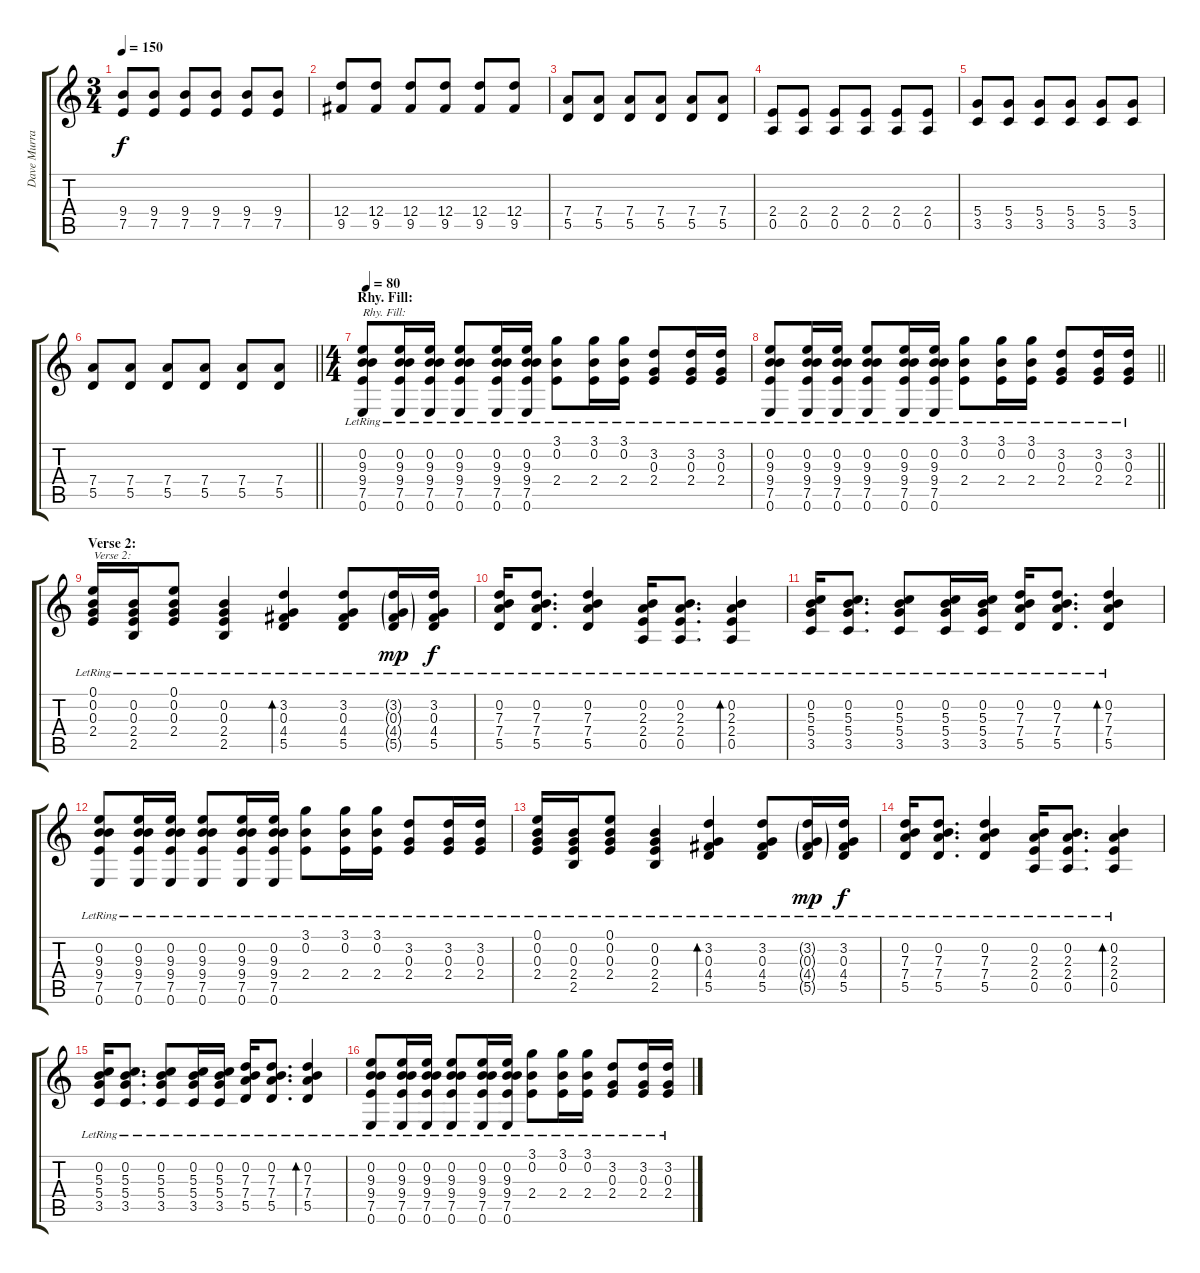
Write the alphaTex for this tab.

\track ("Dave Murray" "Dave Murra") {instrument distortionguitar}
\staff {score tabs}
\tuning (E4 B3 G3 D3 A2 E2) {hide}
\ts (3 4)
\tempo 150
\clef g2
\ks c
(9.4 7.5).8{dy f} (9.4 7.5).8 (9.4 7.5).8 (9.4 7.5).8 (9.4 7.5).8 (9.4 7.5).8 |
(12.4 9.5).8 (12.4 9.5).8 (12.4 9.5).8 (12.4 9.5).8 (12.4 9.5).8 (12.4 9.5).8 |
(7.4 5.5).8 (7.4 5.5).8 (7.4 5.5).8 (7.4 5.5).8 (7.4 5.5).8 (7.4 5.5).8 |
(2.4 0.5).8 (2.4 0.5).8 (2.4 0.5).8 (2.4 0.5).8 (2.4 0.5).8 (2.4 0.5).8 |
(5.4 3.5).8 (5.4 3.5).8 (5.4 3.5).8 (5.4 3.5).8 (5.4 3.5).8 (5.4 3.5).8 |
\barLineRight lightlight
(7.4 5.5).8 (7.4 5.5).8 (7.4 5.5).8 (7.4 5.5).8 (7.4 5.5).8 (7.4 5.5).8 |
\ts (4 4)
\section ("" "Rhy. Fill:")
\tempo 80
(0.2{lr} 9.3{lr} 9.4{lr} 7.5{lr} 0.6{lr}).8{txt "Rhy. Fill:" instrument electricguitarclean} (0.2{lr} 9.3{lr} 9.4{lr} 7.5{lr} 0.6{lr}).16 (0.2{lr} 9.3{lr} 9.4{lr} 7.5{lr} 0.6{lr}).16 (0.2{lr} 9.3{lr} 9.4{lr} 7.5{lr} 0.6{lr}).8 (0.2{lr} 9.3{lr} 9.4{lr} 7.5{lr} 0.6{lr}).16 (0.2{lr} 9.3{lr} 9.4{lr} 7.5{lr} 0.6{lr}).16 (3.1{lr} 0.2{lr} 2.4{lr}).8 (3.1{lr} 0.2{lr} 2.4{lr}).16 (3.1{lr} 0.2{lr} 2.4{lr}).16 (3.2{lr} 0.3{lr} 2.4{lr}).8 (3.2{lr} 0.3{lr} 2.4{lr}).16 (3.2{lr} 0.3{lr} 2.4{lr}).16 |
\barLineRight lightlight
(0.2{lr} 9.3{lr} 9.4{lr} 7.5{lr} 0.6{lr}).8 (0.2{lr} 9.3{lr} 9.4{lr} 7.5{lr} 0.6{lr}).16 (0.2{lr} 9.3{lr} 9.4{lr} 7.5{lr} 0.6{lr}).16 (0.2{lr} 9.3{lr} 9.4{lr} 7.5{lr} 0.6{lr}).8 (0.2{lr} 9.3{lr} 9.4{lr} 7.5{lr} 0.6{lr}).16 (0.2{lr} 9.3{lr} 9.4{lr} 7.5{lr} 0.6{lr}).16 (3.1{lr} 0.2{lr} 2.4{lr}).8 (3.1{lr} 0.2{lr} 2.4{lr}).16 (3.1{lr} 0.2{lr} 2.4{lr}).16 (3.2{lr} 0.3{lr} 2.4{lr}).8 (3.2{lr} 0.3{lr} 2.4{lr}).16 (3.2{lr} 0.3{lr} 2.4{lr}).16 |
\section ("" "Verse 2:")
(0.1{lr} 0.2{lr} 0.3{lr} 2.4{lr}).16{txt "Verse 2:"} (0.2{lr} 0.3{lr} 2.4{lr} 2.5{lr}).16 (0.1{lr} 0.2{lr} 0.3{lr} 2.4{lr}).8 (0.2{lr} 0.3{lr} 2.4{lr} 2.5{lr}).4 (3.2{lr} 0.3{lr} 4.4{lr} 5.5{lr}).4{bd 120} (3.2{lr} 0.3{lr} 4.4{lr} 5.5{lr}).8 (3.2{g lr} 0.3{g lr} 4.4{g lr} 5.5{g lr}).16{dy mp} (3.2{lr} 0.3{lr} 4.4{lr} 5.5{lr}).16{dy f} |
(0.2{lr} 7.3{lr} 7.4{lr} 5.5{lr}).16 (0.2{lr} 7.3{lr} 7.4{lr} 5.5{lr}).8{d} (0.2{lr} 7.3{lr} 7.4{lr} 5.5{lr}).4 (0.2{lr} 2.3{lr} 2.4{lr} 0.5{lr}).16 (0.2{lr} 2.3{lr} 2.4{lr} 0.5{lr}).8{d} (0.2{lr} 2.3{lr} 2.4{lr} 0.5{lr}).4{bd 120} |
(0.2{lr} 5.3{lr} 5.4{lr} 3.5{lr}).16 (0.2{lr} 5.3{lr} 5.4{lr} 3.5{lr}).8{d} (0.2{lr} 5.3{lr} 5.4{lr} 3.5{lr}).8 (0.2{lr} 5.3{lr} 5.4{lr} 3.5{lr}).16 (0.2{lr} 5.3{lr} 5.4{lr} 3.5{lr}).16 (0.2{lr} 7.3{lr} 7.4{lr} 5.5{lr}).16 (0.2{lr} 7.3{lr} 7.4{lr} 5.5{lr}).8{d} (0.2{lr} 7.3{lr} 7.4{lr} 5.5{lr}).4{bd 120} |
(0.2{lr} 9.3{lr} 9.4{lr} 7.5{lr} 0.6{lr}).8 (0.2{lr} 9.3{lr} 9.4{lr} 7.5{lr} 0.6{lr}).16 (0.2{lr} 9.3{lr} 9.4{lr} 7.5{lr} 0.6{lr}).16 (0.2{lr} 9.3{lr} 9.4{lr} 7.5{lr} 0.6{lr}).8 (0.2{lr} 9.3{lr} 9.4{lr} 7.5{lr} 0.6{lr}).16 (0.2{lr} 9.3{lr} 9.4{lr} 7.5{lr} 0.6{lr}).16 (3.1{lr} 0.2{lr} 2.4{lr}).8 (3.1{lr} 0.2{lr} 2.4{lr}).16 (3.1{lr} 0.2{lr} 2.4{lr}).16 (3.2{lr} 0.3{lr} 2.4{lr}).8 (3.2{lr} 0.3{lr} 2.4{lr}).16 (3.2{lr} 0.3{lr} 2.4{lr}).16 |
(0.1{lr} 0.2{lr} 0.3{lr} 2.4{lr}).16 (0.2{lr} 0.3{lr} 2.4{lr} 2.5{lr}).16 (0.1{lr} 0.2{lr} 0.3{lr} 2.4{lr}).8 (0.2{lr} 0.3{lr} 2.4{lr} 2.5{lr}).4 (3.2{lr} 0.3{lr} 4.4{lr} 5.5{lr}).4{bd 120} (3.2{lr} 0.3{lr} 4.4{lr} 5.5{lr}).8 (3.2{g lr} 0.3{g lr} 4.4{g lr} 5.5{g lr}).16{dy mp} (3.2{lr} 0.3{lr} 4.4{lr} 5.5{lr}).16{dy f} |
(0.2{lr} 7.3{lr} 7.4{lr} 5.5{lr}).16 (0.2{lr} 7.3{lr} 7.4{lr} 5.5{lr}).8{d} (0.2{lr} 7.3{lr} 7.4{lr} 5.5{lr}).4 (0.2{lr} 2.3{lr} 2.4{lr} 0.5{lr}).16 (0.2{lr} 2.3{lr} 2.4{lr} 0.5{lr}).8{d} (0.2{lr} 2.3{lr} 2.4{lr} 0.5{lr}).4{bd 120} |
(0.2{lr} 5.3{lr} 5.4{lr} 3.5{lr}).16 (0.2{lr} 5.3{lr} 5.4{lr} 3.5{lr}).8{d} (0.2{lr} 5.3{lr} 5.4{lr} 3.5{lr}).8 (0.2{lr} 5.3{lr} 5.4{lr} 3.5{lr}).16 (0.2{lr} 5.3{lr} 5.4{lr} 3.5{lr}).16 (0.2{lr} 7.3{lr} 7.4{lr} 5.5{lr}).16 (0.2{lr} 7.3{lr} 7.4{lr} 5.5{lr}).8{d} (0.2{lr} 7.3{lr} 7.4{lr} 5.5{lr}).4{bd 120} |
(0.2{lr} 9.3{lr} 9.4{lr} 7.5{lr} 0.6{lr}).8 (0.2{lr} 9.3{lr} 9.4{lr} 7.5{lr} 0.6{lr}).16 (0.2{lr} 9.3{lr} 9.4{lr} 7.5{lr} 0.6{lr}).16 (0.2{lr} 9.3{lr} 9.4{lr} 7.5{lr} 0.6{lr}).8 (0.2{lr} 9.3{lr} 9.4{lr} 7.5{lr} 0.6{lr}).16 (0.2{lr} 9.3{lr} 9.4{lr} 7.5{lr} 0.6{lr}).16 (3.1{lr} 0.2{lr} 2.4{lr}).8 (3.1{lr} 0.2{lr} 2.4{lr}).16 (3.1{lr} 0.2{lr} 2.4{lr}).16 (3.2{lr} 0.3{lr} 2.4{lr}).8 (3.2{lr} 0.3{lr} 2.4{lr}).16 (3.2{lr} 0.3{lr} 2.4{lr}).16
